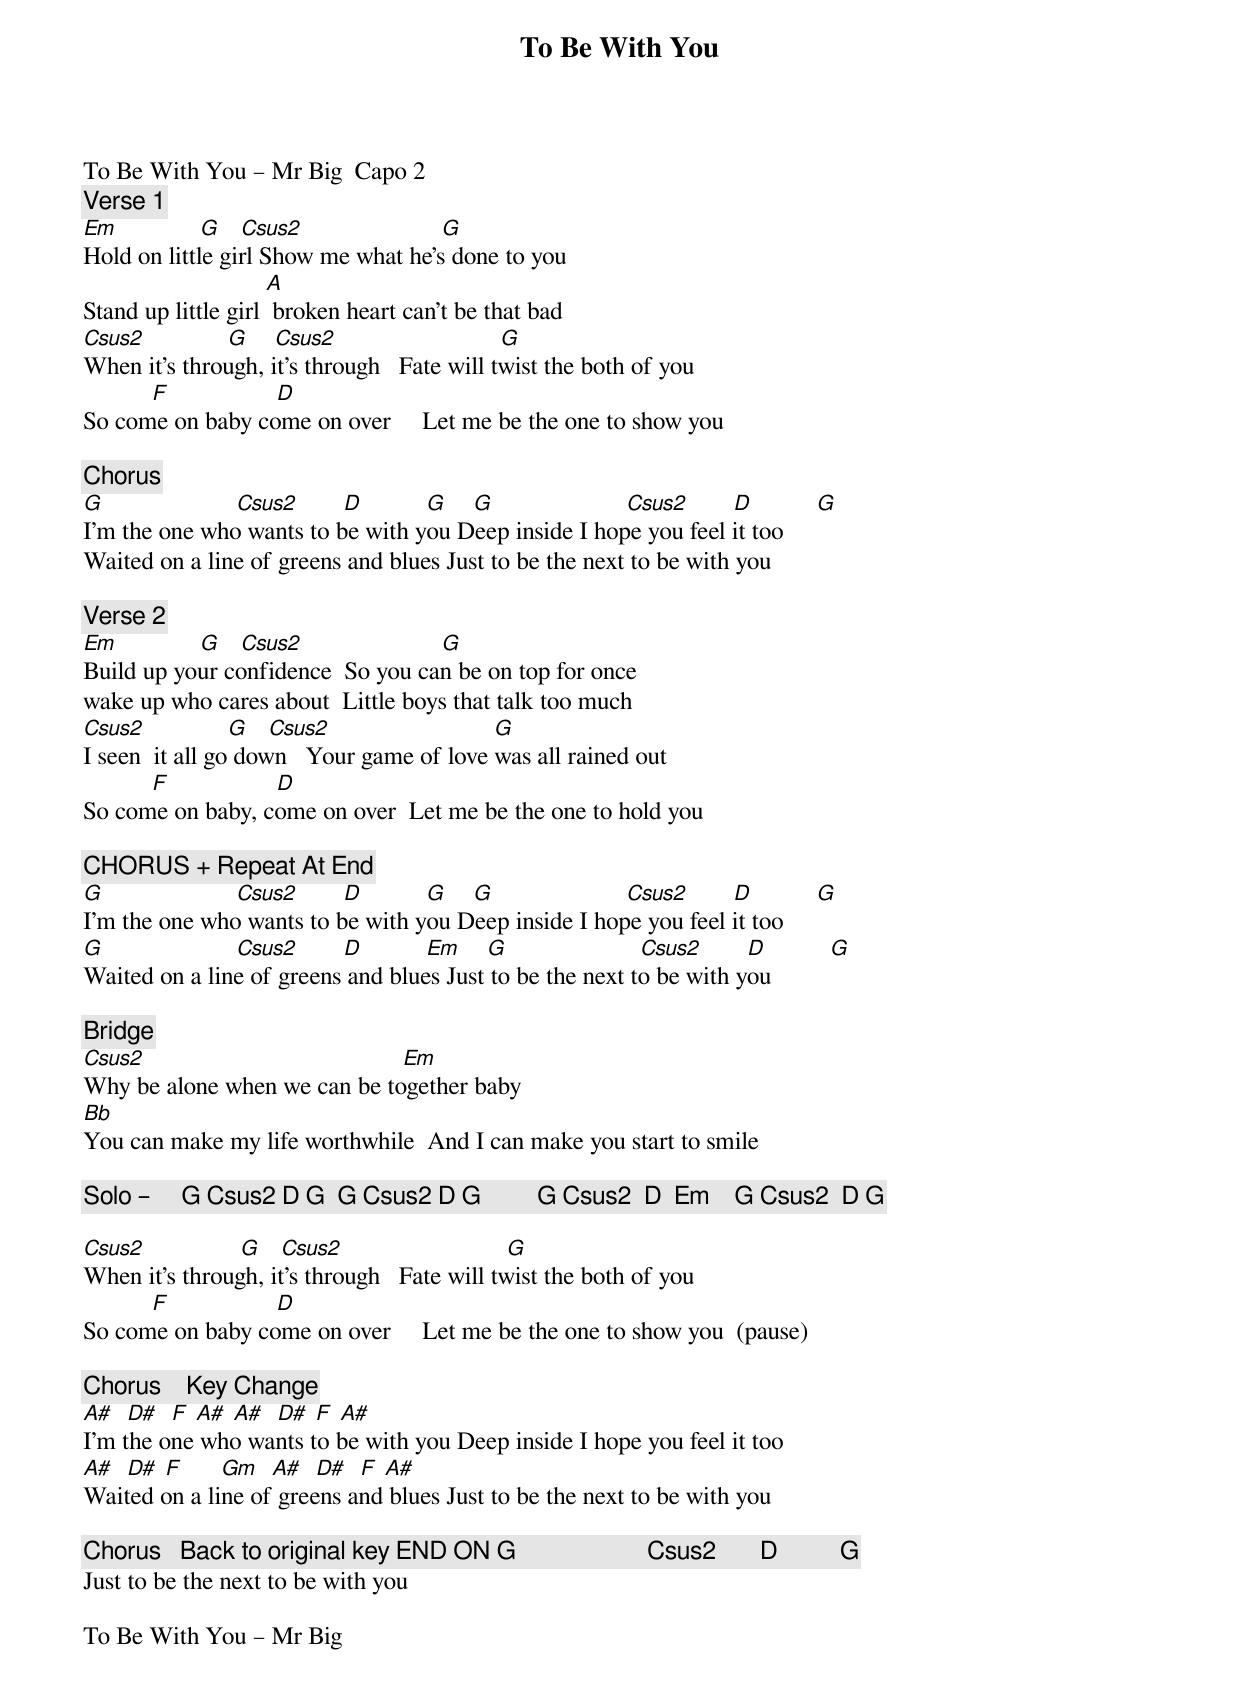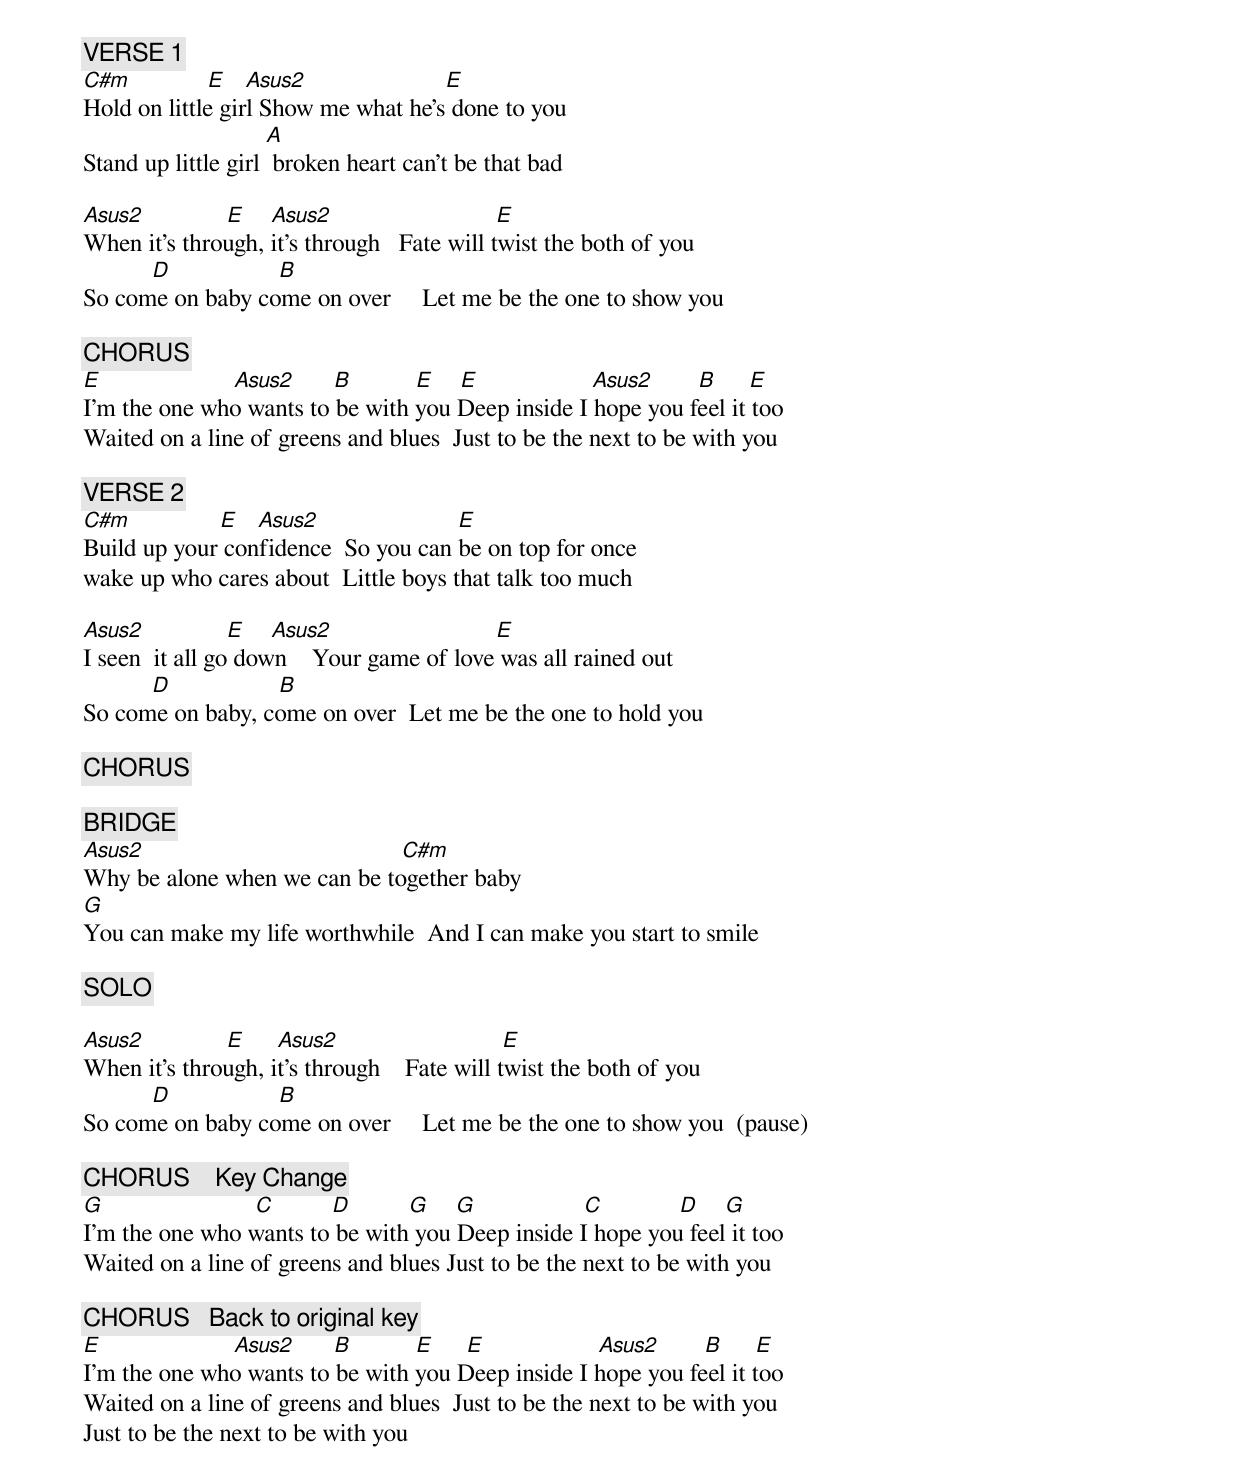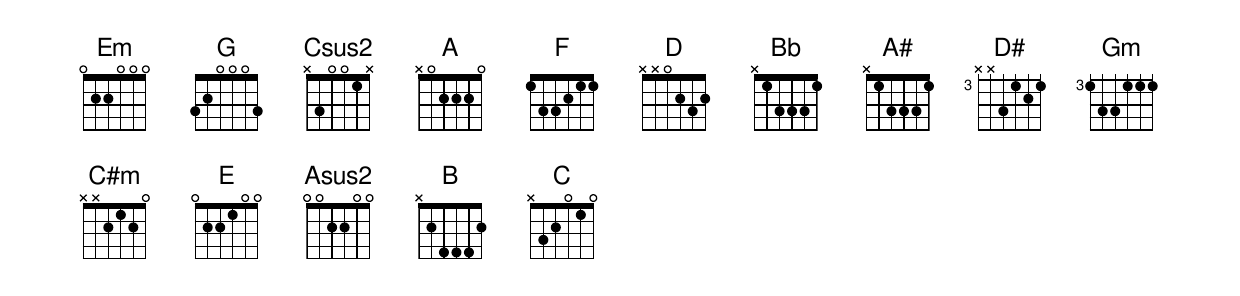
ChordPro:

{title: To Be With You}
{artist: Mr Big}
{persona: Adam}
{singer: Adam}
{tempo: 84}
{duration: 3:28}
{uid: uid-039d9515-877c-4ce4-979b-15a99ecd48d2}
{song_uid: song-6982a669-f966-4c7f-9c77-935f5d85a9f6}



To Be With You – Mr Big		Capo 2
{comment: Verse 1}
[Em]            	[G] 		[Csus2]                      [G]
Hold on little girl	Show me what he's done to you
Stand up little girl	[A] broken heart can't be that bad
[Csus2]             [G] 			[Csus2]                          [G]
When it's through, it's through  	Fate will twist the both of you
           [F]             				[D]
So come on baby come on over    	Let me be the one to show you

{comment: Chorus}
[G]                     [Csus2]      	[D]          [G]  		[G]                     [Csus2]      	[D]          [G]
I'm the one who wants to be with you	Deep inside I hope you feel it too
Waited on a line of greens and blues	Just to be the next to be with you

{comment: Verse 2}
[Em]            	[G] 		[Csus2]                      [G]
Build up your confidence 	So you can be on top for once
wake up who cares about 	Little boys that talk too much
[Csus2]             [G] 		[Csus2]                          [G]
I seen  it all go down 		Your game of love was all rained out
           [F]             				[D]
So come on baby, come on over 	Let me be the one to hold you

{comment: CHORUS + Repeat At End}
[G]                     [Csus2]      	[D]          [G]  		[G]                     [Csus2]      	[D]          [G]
I'm the one who wants to be with you	Deep inside I hope you feel it too
[G]                     [Csus2]      	[D]          [Em]  		[G]                     [Csus2]      	[D]          [G]
Waited on a line of greens and blues	Just to be the next to be with you

{comment: Bridge}
[Csus2]                                         [Em]
Why be alone when we can be together baby
[Bb]
You can make my life worthwhile 	And I can make you start to smile

{comment: Solo –     G Csus2 D G 	G Csus2 D G 	       G Csus2  D  Em 	  G Csus2  D G}

[Csus2]             		[G] 		[Csus2]                          [G]
When it's through, it's through  	Fate will twist the both of you
           [F]             				[D]
So come on baby come on over    	Let me be the one to show you  (pause)

{comment: Chorus    Key Change}
[A#]		[D#]		[F]	[A#]	[A#]		[D#]	[F]	[A#]
I'm the one who wants to be with you	Deep inside I hope you feel it too
[A#]		[D#]	[F]	     [Gm]		[A#]		[D#]		[F]	[A#]
Waited on a line of greens and blues	Just to be the next to be with you

{comment: Chorus   Back to original key	END ON	G                     Csus2      	D          G}
Just to be the next to be with you

To Be With You – Mr Big
{comment: VERSE 1}
[C#m]            [E] 		[Asus2]                      [E]
Hold on little girl	Show me what he's done to you
Stand up little girl	[A] broken heart can't be that bad

[Asus2]             [E] 			[Asus2]                          [E]
When it's through, it's through  	Fate will twist the both of you
           [D]             				[B]
So come on baby come on over    	Let me be the one to show you

{comment: CHORUS}
[E]                     [Asus2]      [B]          [E]  		[E]                  [Asus2]       [B]     [E]
I'm the one who wants to be with you	Deep inside I hope you feel it too
Waited on a line of greens and blues		Just to be the next to be with you

{comment: VERSE 2}
[C#m]            		[E] 		[Asus2]                      [E]
Build up your confidence 	So you can be on top for once
wake up who cares about 	Little boys that talk too much

[Asus2]             [E] 			[Asus2]                          [E]
I seen  it all go down 			Your game of love was all rained out
           [D]             				[B]
So come on baby, come on over 	Let me be the one to hold you

{comment: CHORUS}

{comment: BRIDGE}
[Asus2]                                         [C#m]
Why be alone when we can be together baby
[G]
You can make my life worthwhile 	And I can make you start to smile

{comment: SOLO}

[Asus2]             [E] 				[Asus2]                          [E]
When it's through, it's through  		Fate will twist the both of you
           [D]             				[B]
So come on baby come on over    	Let me be the one to show you  (pause)

{comment: CHORUS    Key Change}
[G]                        [C]         [D]         [G]  		[G]                 [C]            [D]    [G]
I'm the one who wants to be with you	Deep inside I hope you feel it too
Waited on a line of greens and blues	Just to be the next to be with you

{comment: CHORUS   Back to original key}
[E]                     [Asus2]      [B]          [E]  			[E]                  [Asus2]       [B]     [E]
I'm the one who wants to be with you	Deep inside I hope you feel it too
Waited on a line of greens and blues		Just to be the next to be with you
Just to be the next to be with you
